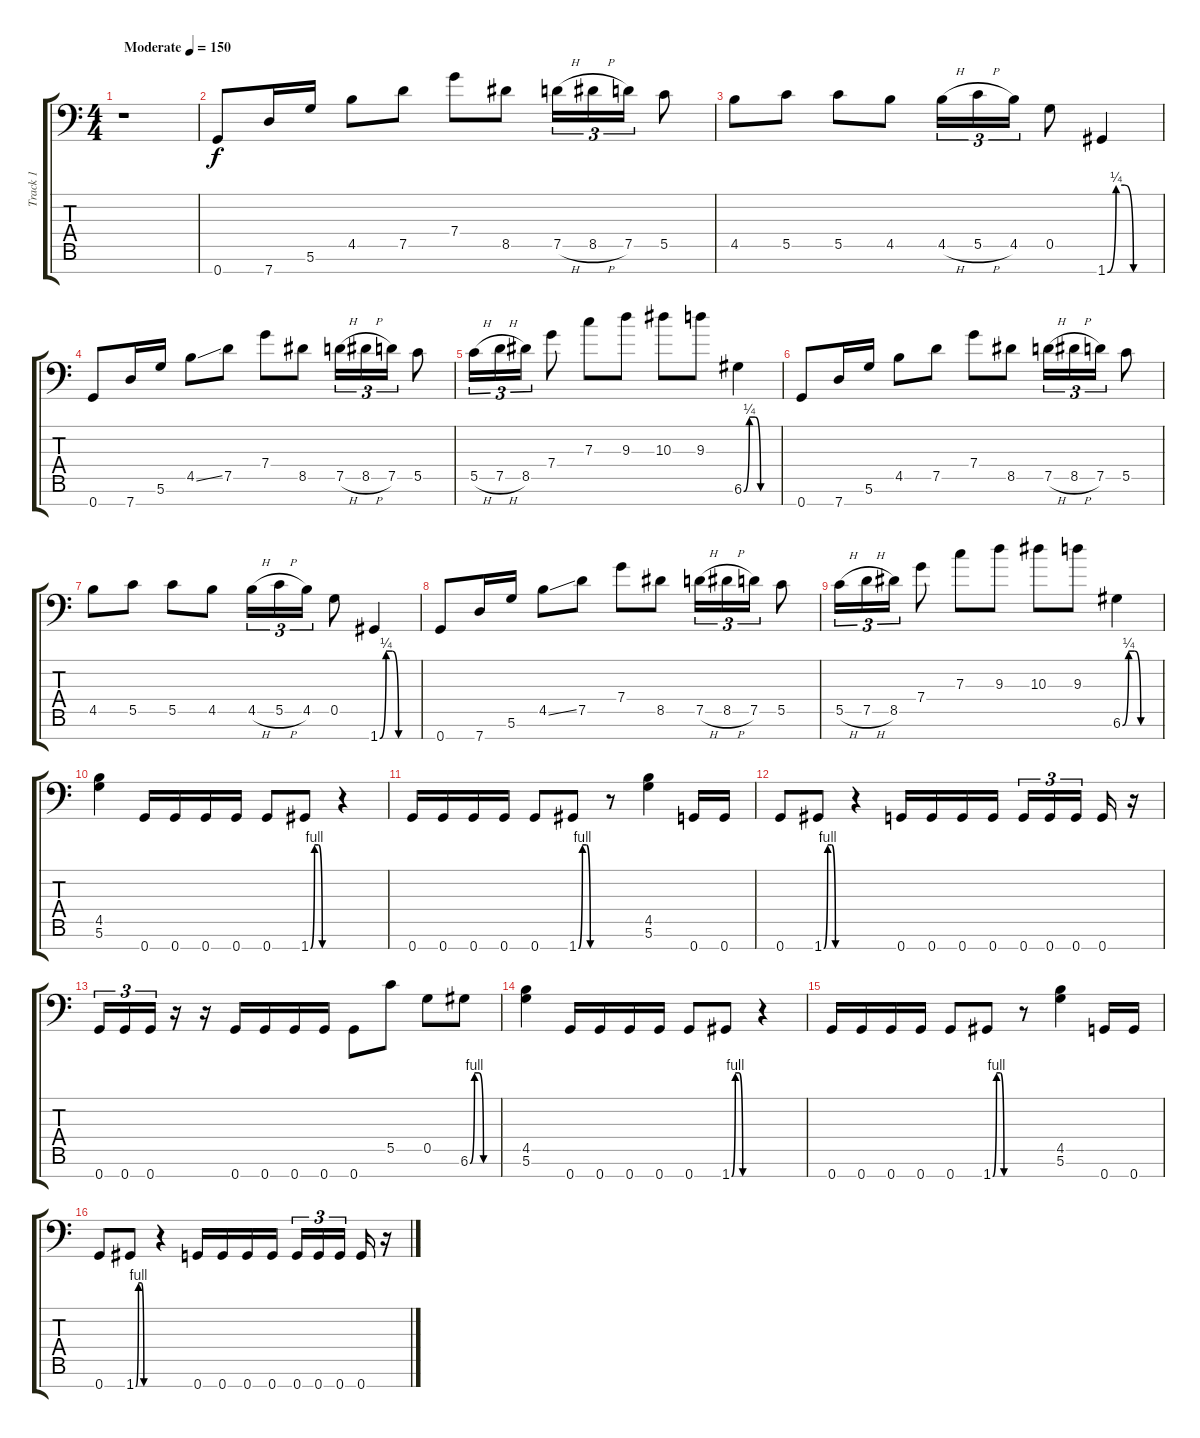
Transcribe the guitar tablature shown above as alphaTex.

\track ("Track 1" "Track 1") {instrument distortionguitar}
\staff {score tabs}
\tuning (D4 A3 F3 C3 G2 D2 G1) {hide}
\ts (4 4)
\tempo (150 "Moderate")
\clef f4
\ks c
r.1{dy f instrument distortionguitar} |
0.7.8 7.7.16 5.6.16 4.5.8 7.5.8 7.4.8 8.5.8 7.5{h}.16{tu (3 2)} 8.5{h}.16{tu (3 2)} 7.5.16{tu (3 2)} 5.5.8 |
4.5.8 5.5.8 5.5.8 4.5.8 4.5{h}.16{tu (3 2)} 5.5{h}.16{tu (3 2)} 4.5.16{tu (3 2)} 0.5.8 1.7{be (custom 0 0 10 1 20 1 30 0 60 0)}.4 |
0.7.8 7.7.16 5.6.16 4.5{ss}.8 7.5.8 7.4.8 8.5.8 7.5{h}.16{tu (3 2)} 8.5{h}.16{tu (3 2)} 7.5.16{tu (3 2)} 5.5.8 |
5.5{h}.16{tu (3 2)} 7.5{h}.16{tu (3 2)} 8.5.16{tu (3 2)} 7.4.8 7.3.8 9.3.8 10.3.8 9.3.8 6.6{be (custom 0 0 10 1 20 1 30 0 60 0)}.4 |
0.7.8 7.7.16 5.6.16 4.5.8 7.5.8 7.4.8 8.5.8 7.5{h}.16{tu (3 2)} 8.5{h}.16{tu (3 2)} 7.5.16{tu (3 2)} 5.5.8 |
4.5.8 5.5.8 5.5.8 4.5.8 4.5{h}.16{tu (3 2)} 5.5{h}.16{tu (3 2)} 4.5.16{tu (3 2)} 0.5.8 1.7{be (custom 0 0 10 1 20 1 30 0 60 0)}.4 |
0.7.8 7.7.16 5.6.16 4.5{ss}.8 7.5.8 7.4.8 8.5.8 7.5{h}.16{tu (3 2)} 8.5{h}.16{tu (3 2)} 7.5.16{tu (3 2)} 5.5.8 |
5.5{h}.16{tu (3 2)} 7.5{h}.16{tu (3 2)} 8.5.16{tu (3 2)} 7.4.8 7.3.8 9.3.8 10.3.8 9.3.8 6.6{be (custom 0 0 10 1 20 1 30 0 60 0)}.4 |
(4.5 5.6).4 0.7.16 0.7.16 0.7.16 0.7.16 0.7.8 1.7{be (custom 0 0 10 4 20 4 30 0 60 0)}.8 r.4 |
0.7.16 0.7.16 0.7.16 0.7.16 0.7.8 1.7{be (custom 0 0 10 4 20 4 30 0 60 0)}.8 r.8 (4.5 5.6).4 0.7.16 0.7.16 |
0.7.8 1.7{be (custom 0 0 10 4 20 4 30 0 60 0)}.8 r.4 0.7.16 0.7.16 0.7.16 0.7.16 0.7.16{tu (3 2)} 0.7.16{tu (3 2)} 0.7.16{tu (3 2)} 0.7.16 r.16 |
0.7.16{tu (3 2)} 0.7.16{tu (3 2)} 0.7.16{tu (3 2)} r.16 r.16 0.7.16 0.7.16 0.7.16 0.7.16 0.7.8 5.5.8 0.5.8 6.6{be (custom 0 0 10 4 20 4 30 0 60 0)}.8 |
(4.5 5.6).4 0.7.16 0.7.16 0.7.16 0.7.16 0.7.8 1.7{be (custom 0 0 10 4 20 4 30 0 60 0)}.8 r.4 |
0.7.16 0.7.16 0.7.16 0.7.16 0.7.8 1.7{be (custom 0 0 10 4 20 4 30 0 60 0)}.8 r.8 (4.5 5.6).4 0.7.16 0.7.16 |
0.7.8 1.7{be (custom 0 0 10 4 20 4 30 0 60 0)}.8 r.4 0.7.16 0.7.16 0.7.16 0.7.16 0.7.16{tu (3 2)} 0.7.16{tu (3 2)} 0.7.16{tu (3 2)} 0.7.16 r.16
